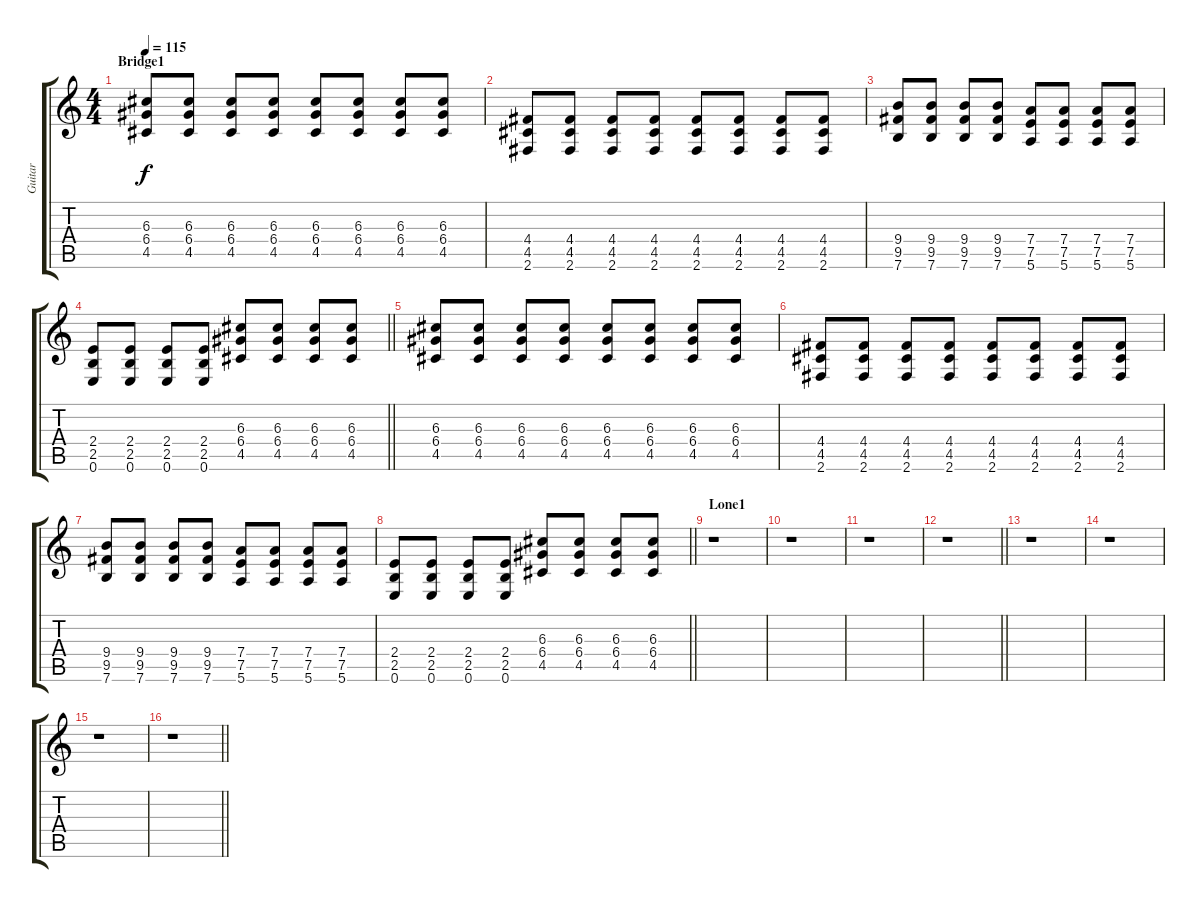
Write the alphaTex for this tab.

\track ("Guitar" "Guitar") {instrument distortionguitar}
\staff {score tabs}
\tuning (E4 B3 G3 D3 A2 E2) {hide}
\ts (4 4)
\section ("" "Bridge1")
\tempo 115
\clef g2
\ks c
(6.3 6.4 4.5).8{dy f} (6.3 6.4 4.5).8 (6.3 6.4 4.5).8 (6.3 6.4 4.5).8 (6.3 6.4 4.5).8 (6.3 6.4 4.5).8 (6.3 6.4 4.5).8 (6.3 6.4 4.5).8 |
(4.4 4.5 2.6).8 (4.4 4.5 2.6).8 (4.4 4.5 2.6).8 (4.4 4.5 2.6).8 (4.4 4.5 2.6).8 (4.4 4.5 2.6).8 (4.4 4.5 2.6).8 (4.4 4.5 2.6).8 |
(9.4 9.5 7.6).8 (9.4 9.5 7.6).8 (9.4 9.5 7.6).8 (9.4 9.5 7.6).8 (7.4 7.5 5.6).8 (7.4 7.5 5.6).8 (7.4 7.5 5.6).8 (7.4 7.5 5.6).8 |
\barLineRight lightlight
(2.4 2.5 0.6).8 (2.4 2.5 0.6).8 (2.4 2.5 0.6).8 (2.4 2.5 0.6).8 (6.3 6.4 4.5).8 (6.3 6.4 4.5).8 (6.3 6.4 4.5).8 (6.3 6.4 4.5).8 |
(6.3 6.4 4.5).8 (6.3 6.4 4.5).8 (6.3 6.4 4.5).8 (6.3 6.4 4.5).8 (6.3 6.4 4.5).8 (6.3 6.4 4.5).8 (6.3 6.4 4.5).8 (6.3 6.4 4.5).8 |
(4.4 4.5 2.6).8 (4.4 4.5 2.6).8 (4.4 4.5 2.6).8 (4.4 4.5 2.6).8 (4.4 4.5 2.6).8 (4.4 4.5 2.6).8 (4.4 4.5 2.6).8 (4.4 4.5 2.6).8 |
(9.4 9.5 7.6).8 (9.4 9.5 7.6).8 (9.4 9.5 7.6).8 (9.4 9.5 7.6).8 (7.4 7.5 5.6).8 (7.4 7.5 5.6).8 (7.4 7.5 5.6).8 (7.4 7.5 5.6).8 |
\barLineRight lightlight
(2.4 2.5 0.6).8 (2.4 2.5 0.6).8 (2.4 2.5 0.6).8 (2.4 2.5 0.6).8 (6.3 6.4 4.5).8 (6.3 6.4 4.5).8 (6.3 6.4 4.5).8 (6.3 6.4 4.5).8 |
\section ("" "Lone1")
r.1 |
r.1 |
r.1 |
\barLineRight lightlight
r.1 |
r.1 |
r.1 |
r.1 |
\barLineRight lightlight
r.1
